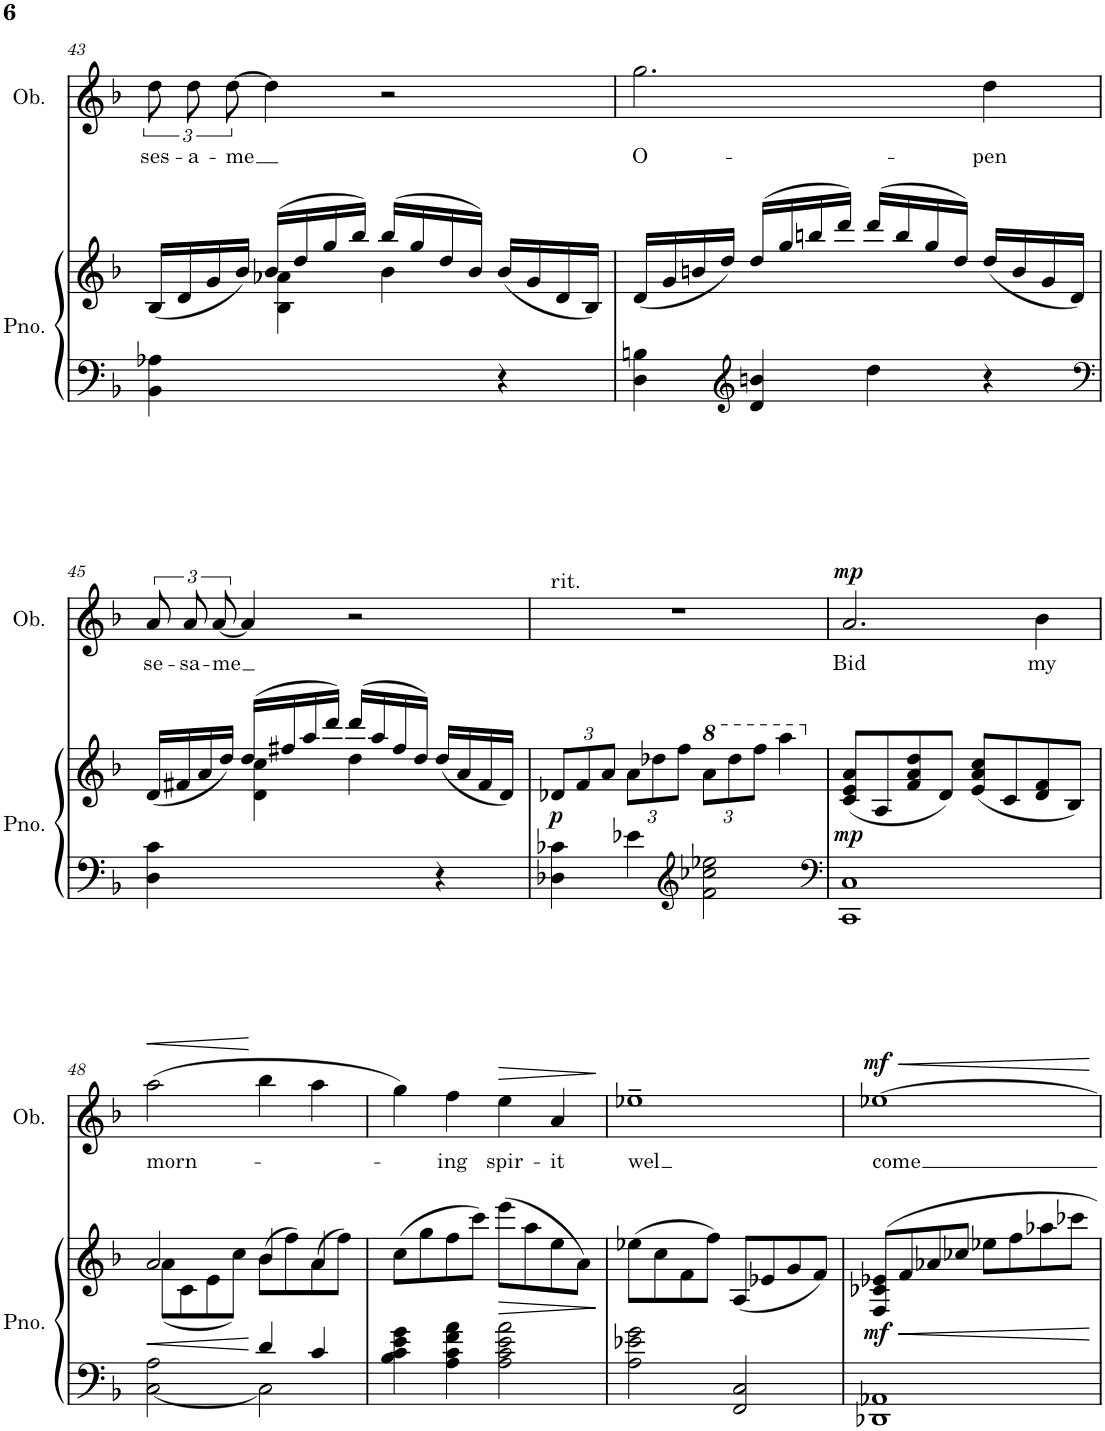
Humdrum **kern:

**kern	**kern	**dynam	**kern	**text	**dynam
*part2	*part2	*part2	*part1	*part1	*part1
*staff3	*staff2	*staff2/3	*staff1	*staff1	*staff1
*I"Piano	*	*	*I"Oboe	*	*
*I'Pno.	*	*	*I'Ob.	*	*
!!LO:PB:g=z
*clefF4	*clefG2	*	*clefG2	*	*
*k[b-]	*k[b-]	*	*k[b-]	*	*
*M4/4	*M4/4	*	*M4/4	*	*
=43	=43	=43	=43	=43	=43
*	*^	*	*	*	*
!	!	!	!	!	!LO:LY:b	!
4BB-\ 4A-X\	(16B-/LL	4ryy	.	12dd\L	ses-	.
.	16d/	.	.	.	.	.
!	!	!	!	!	!LO:LY:b	!
.	.	.	.	12dd\	-a-	.
.	16g/	.	.	.	.	.
!	!	!	!	!	!LO:LY:b	!
.	.	.	.	[12dd\J	-me	.
.	16b-/JJ)	.	.	.	.	.
2ryy	(>16b-/LL	4B-\ 4a-X\	.	4dd\]	.	.
.	16dd/	.	.	.	.	.
.	16gg/	.	.	.	.	.
.	16bb-/JJ)	.	.	.	.	.
.	(>16bb-/LL	4b-\	.	2r	.	.
.	16gg/	.	.	.	.	.
.	16dd/	.	.	.	.	.
.	16b-/JJ)	.	.	.	.	.
4r	(16b-/LL	4ryy	.	.	.	.
.	16g/	.	.	.	.	.
.	16d/	.	.	.	.	.
.	16B-/JJ)	.	.	.	.	.
*	*v	*v	*	*	*	*
=44	=44	=44	=44	=44	=44
!	!	!	!	!LO:LY:b	!
4D\ 4Bn\	(16d/LL	.	2.gg\	O-	.
.	16g/	.	.	.	.
.	16bn/	.	.	.	.
.	16dd/JJ)	.	.	.	.
*clefG2	*	*	*	*	*
4d/ 4bn/	(>16dd/LL	.	.	.	.
.	16gg/	.	.	.	.
.	16bbn/	.	.	.	.
.	16ddd/JJ)	.	.	.	.
4dd\	(>16ddd/LL	.	.	.	.
.	16bb/	.	.	.	.
.	16gg/	.	.	.	.
.	16dd/JJ)	.	.	.	.
!	!	!	!	!LO:LY:b	!
4r	(16dd/LL	.	4dd\	-pen	.
.	16b/	.	.	.	.
.	16g/	.	.	.	.
.	16d/JJ)	.	.	.	.
!!LO:LB:g=z
=45	=45	=45	=45	=45	=45
*clefF4	*	*	*	*	*
*	*^	*	*	*	*
!	!	!	!	!	!LO:LY:b	!
4D\ 4c\	(16d/LL	4ryy	.	12a/L	se-	.
.	16f#X/	.	.	.	.	.
!	!	!	!	!	!LO:LY:b	!
.	.	.	.	12a/	-sa-	.
.	16a/	.	.	.	.	.
!	!	!	!	!	!LO:LY:b	!
.	.	.	.	[12a/J	-me	.
.	16dd/JJ)	.	.	.	.	.
2ryy	(>16dd/LL	4d\ 4cc\	.	4a/]	.	.
.	16ff#X/	.	.	.	.	.
.	16aa/	.	.	.	.	.
.	16ddd/JJ)	.	.	.	.	.
.	(>16ddd/LL	4dd\	.	2r	.	.
.	16aa/	.	.	.	.	.
.	16ff#/	.	.	.	.	.
.	16dd/JJ)	.	.	.	.	.
4r	(16dd/LL	4ryy	.	.	.	.
.	16a/	.	.	.	.	.
.	16f#/	.	.	.	.	.
.	16d/JJ)	.	.	.	.	.
*	*v	*v	*	*	*	*
=46	=46	=46	=46	=46	=46
*	*Xbrackettup	*	*	*	*
!	!	!	!LO:TX:a:t=rit.	!	!
!	!	!LO:DY:b	!	!	!
4D-X\ 4c-X\	12d-X/L	p	1r	.	.
.	12f/	.	.	.	.
.	12a/J	.	.	.	.
4e-X\	12a\L	.	.	.	.
.	12dd-X\	.	.	.	.
.	12ff\J	.	.	.	.
*clefG2	*	*	*	*	*
*	*8va	*	*	*	*
2f\ 2cc-X\ 2ee-X\	12aa\L	.	.	.	.
.	12ddd-\	.	.	.	.
.	12fff\J	.	.	.	.
.	4aaa\	.	.	.	.
=47	=47	=47	=47	=47	=47
*clefF4	*	*	*	*	*
*	*X8va	*	*	*	*
!	!	!LO:DY:b	!	!LO:LY:b	!LO:DY:a
1CC 1C	(8c/ 8e/ 8a/L	mp	2.a/	Bid	mp
.	8A/	.	.	.	.
.	8f/ 8a/ 8dd/	.	.	.	.
.	8d/J)	.	.	.	.
.	(8e/ 8a/ 8cc/L	.	.	.	.
.	8c/	.	.	.	.
!	!	!	!	!LO:LY:b	!
.	8d/ 8f/	.	4b-\	my	.
.	8B-/J)	.	.	.	.
!!LO:LB:g=z
=48	=48	=48	=48	=48	=48
*^	*	*	*	*	*
!	!	!	!LO:HP:b	!	!LO:LY:b	!LO:HP:b
*	*	*^	*	*	*	*
[2C\ 2A\	2ryy	2a/	(8a\L	<	(2aa\	morn-	<
.	.	.	8c\	.	.	.	.
.	.	.	8e\	.	.	.	.
.	.	.	8cc\J)	.	.	.	.
4d/	2C\]	4b-/	(>8b-\L	[	4bb-\	.	[
.	.	.	8ff\)	.	.	.	.
4c/	.	4a/	(>8a\	.	4aa\	.	.
.	.	.	8ff\J)	.	.	.	.
*v	*v	*	*	*	*	*	*
*	*v	*v	*	*	*	*
=49	=49	=49	=49	=49	=49
4B-\ 4c\ 4e\ 4g\	(8cc\L	.	4gg\)	.	.
.	8gg\	.	.	.	.
!	!	!	!	!LO:LY:b	!
4A\ 4c\ 4f\ 4a\	8ff\	.	4ff\	-ing	.
.	8ccc\J)	.	.	.	.
!	!	!LO:HP:b	!	!LO:LY:b	!LO:HP:b
2A\ 2c\ 2e\ 2a\	(8eee\L	>	4ee\	spir-	>
.	8aa\	.	.	.	.
!	!	!	!	!LO:LY:b	!
.	8ee\	.	4a/	-it	.
.	8a\J)	.	.	.	.
.	.	]	.	.	]
=50	=50	=50	=50	=50	=50
!	!	!	!	!LO:LY:b	!
2A\ 2e-X\ 2g\	(8ee-X\L	.	1ee-X~	wel	.
.	8cc\	.	.	.	.
.	8f\	.	.	.	.
.	8ff\J)	.	.	.	.
2FF/ 2C/	(8A/L	.	.	.	.
.	8e-X/	.	.	.	.
.	8g/	.	.	.	.
.	8f/J)	.	.	.	.
=51	=51	=51	=51	=51	=51
!	!	!LO:HP:b	!	!LO:LY:b	!LO:HP:b
!	!	!LO:DY:n=1:b	!	!	!LO:DY:n=1:a
1DD-X 1AA-X	8F/ 8c-X/ 8e-X/L	< mf	[1ee-X	come	< mf
.	8f/	.	.	.	.
.	8a-X/	.	.	.	.
.	8cc-X/J	.	.	.	.
.	8ee-X\L	.	.	.	.
.	8ff\	.	.	.	.
.	8aa-X\	.	.	.	.
.	8ccc-X\J	.	.	.	.
.	.	[	.	.	[
=	=	=	=	=	=
*-	*-	*-	*-	*-	*-
